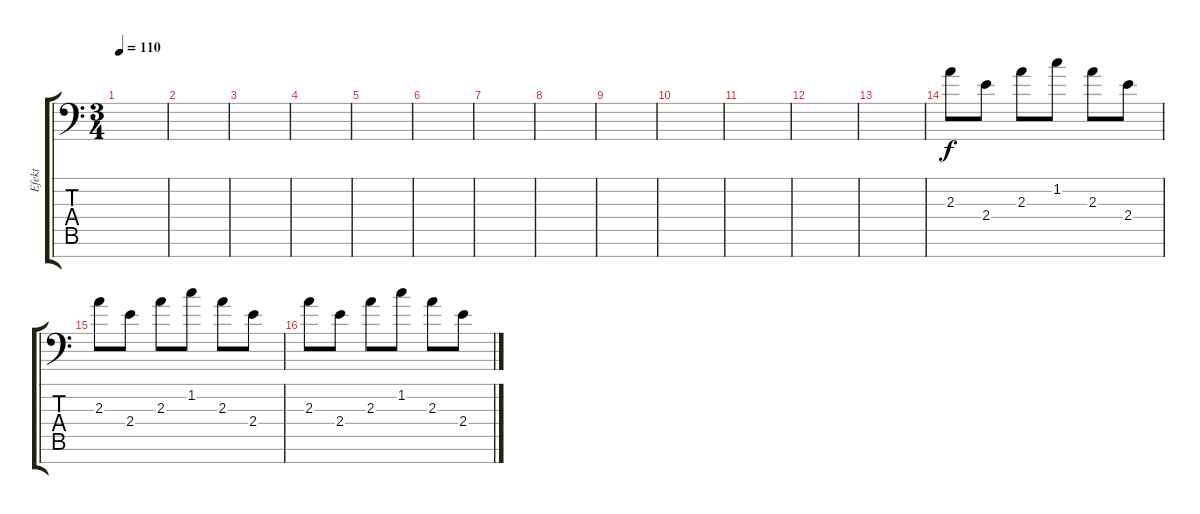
\track ("Efekt" "Efekt") {instrument overdrivenguitar}
\staff {score tabs}
\tuning (E4 B3 G3 D3 A2 E2 A1) {hide}
\ts (3 4)
\tempo 110
\clef f4
\ks c
|
|
|
|
|
|
|
|
|
|
|
|
|
2.3.8{instrument electricguitarjazz} 2.4.8 2.3.8 1.2.8 2.3.8 2.4.8 |
2.3.8 2.4.8 2.3.8 1.2.8 2.3.8 2.4.8 |
2.3.8 2.4.8 2.3.8 1.2.8 2.3.8 2.4.8
